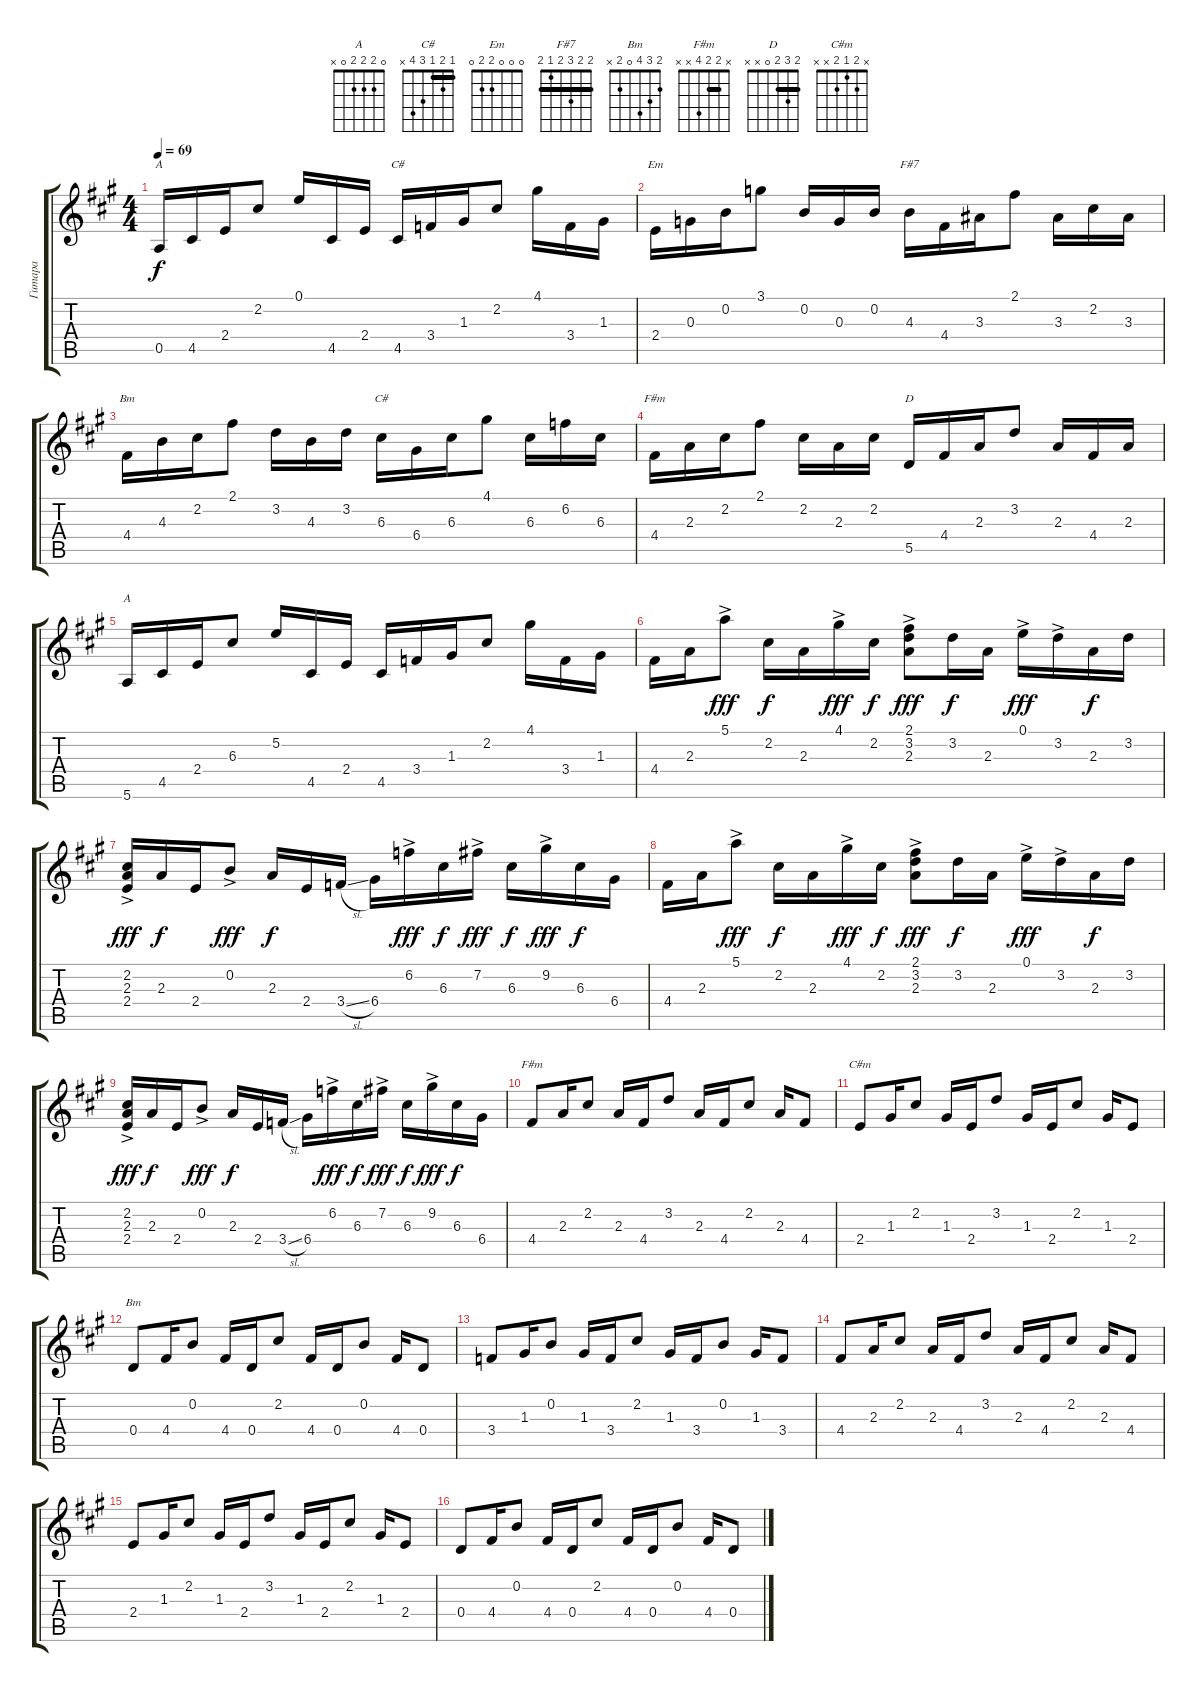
\track ("Гитара" "Гитара") {instrument acousticguitarsteel}
\staff {score tabs}
\tuning (E4 B3 G3 D3 A2 E2) {hide}
\chord ("A" x 5 6 7 x x) {firstfret 5}
\chord ("C#" x 6 6 6 x x) {firstfret 6 barre 6}
\chord ("Em" 0 0 0 2 2 0)
\chord ("F#7" 2 2 3 2 1 2) {barre 2}
\chord ("Bm" x 3 4 4 x x)
\chord ("C#" 1 2 1 3 4 x) {barre 1}
\chord ("F#m" 2 2 2 4 0 2) {barre 2}
\chord ("D" 2 3 2 0 x x) {barre 2}
\chord ("A" 0 2 2 2 0 x)
\chord ("F#m" x 2 2 4 x x) {barre 2}
\chord ("C#m" x 2 1 2 x x)
\chord ("Bm" 2 3 4 0 2 x)
\ts (4 4)
\tempo 69
\clef g2
\ks a
0.5.16{ch "A" dy f} 4.5.16 2.4.16 2.2.8 0.1.16 4.5.16 2.4.16 4.5.16{ch "C#"} 3.4.16 1.3.16 2.2.8 4.1.16 3.4.16 1.3.16 |
2.4.16{ch "Em" volume 11} 0.3.16 0.2.16 3.1.8 0.2.16 0.3.16 0.2.16 4.3.16{ch "F#7"} 4.4.16 3.3.16 2.1.8 3.3.16 2.2.16 3.3.16 |
4.4.16{ch "Bm" volume 11} 4.3.16 2.2.16 2.1.8 3.2.16 4.3.16 3.2.16 6.3.16{ch "C#"} 6.4.16 6.3.16 4.1.8 6.3.16 6.2.16 6.3.16 |
4.4.16{ch "F#m"} 2.3.16 2.2.16 2.1.8 2.2.16 2.3.16 2.2.16 5.5.16{ch "D"} 4.4.16 2.3.16 3.2.8 2.3.16 4.4.16 2.3.16 |
5.6.16{ch "A"} 4.5.16 2.4.16 6.3.8 5.2.16 4.5.16 2.4.16 4.5.16 3.4.16 1.3.16 2.2.8 4.1.16 3.4.16 1.3.16 |
4.4.16 2.3.16 5.1{ac}.8{dy fff} 2.2.16{dy f} 2.3.16 4.1{ac}.16{dy fff} 2.2.16{dy f} (2.1{ac} 3.2 2.3).8{dy fff} 3.2.16{dy f} 2.3.16 0.1{ac}.16{dy fff} 3.2{ac}.16 2.3.16{dy f} 3.2.16 |
(2.2{ac} 2.3 2.4).16{dy fff} 2.3.16{dy f} 2.4.16 0.2{ac}.8{dy fff} 2.3.16{dy f} 2.4.16 3.4{sl}.16 6.4.16 6.2{ac}.16{dy fff} 6.3.16{dy f} 7.2{ac}.16{dy fff} 6.3.16{dy f} 9.2{ac}.16{dy fff} 6.3.16{dy f} 6.4.16 |
4.4.16 2.3.16 5.1{ac}.8{dy fff} 2.2.16{dy f} 2.3.16 4.1{ac}.16{dy fff} 2.2.16{dy f} (2.1{ac} 3.2 2.3).8{dy fff} 3.2.16{dy f} 2.3.16 0.1{ac}.16{dy fff} 3.2{ac}.16 2.3.16{dy f} 3.2.16 |
(2.2{ac} 2.3 2.4).16{dy fff} 2.3.16{dy f} 2.4.16 0.2{ac}.8{dy fff} 2.3.16{dy f} 2.4.16 3.4{sl}.16 6.4.16 6.2{ac}.16{dy fff} 6.3.16{dy f} 7.2{ac}.16{dy fff} 6.3.16{dy f} 9.2{ac}.16{dy fff} 6.3.16{dy f} 6.4.16 |
4.4.8{ch "F#m"} 2.3.16 2.2.8 2.3.16 4.4.16 3.2.8 2.3.16 4.4.16 2.2.8 2.3.16 4.4.8 |
2.4.8{ch "C#m"} 1.3.16 2.2.8 1.3.16 2.4.16 3.2.8 1.3.16 2.4.16 2.2.8 1.3.16 2.4.8 |
0.4.8{ch "Bm"} 4.4.16 0.2.8 4.4.16 0.4.16 2.2.8 4.4.16 0.4.16 0.2.8 4.4.16 0.4.8 |
3.4.8 1.3.16 0.2.8 1.3.16 3.4.16 2.2.8 1.3.16 3.4.16 0.2.8 1.3.16 3.4.8 |
4.4.8 2.3.16 2.2.8 2.3.16 4.4.16 3.2.8 2.3.16 4.4.16 2.2.8 2.3.16 4.4.8 |
2.4.8 1.3.16 2.2.8 1.3.16 2.4.16 3.2.8 1.3.16 2.4.16 2.2.8 1.3.16 2.4.8 |
0.4.8 4.4.16 0.2.8 4.4.16 0.4.16 2.2.8 4.4.16 0.4.16 0.2.8 4.4.16 0.4.8
